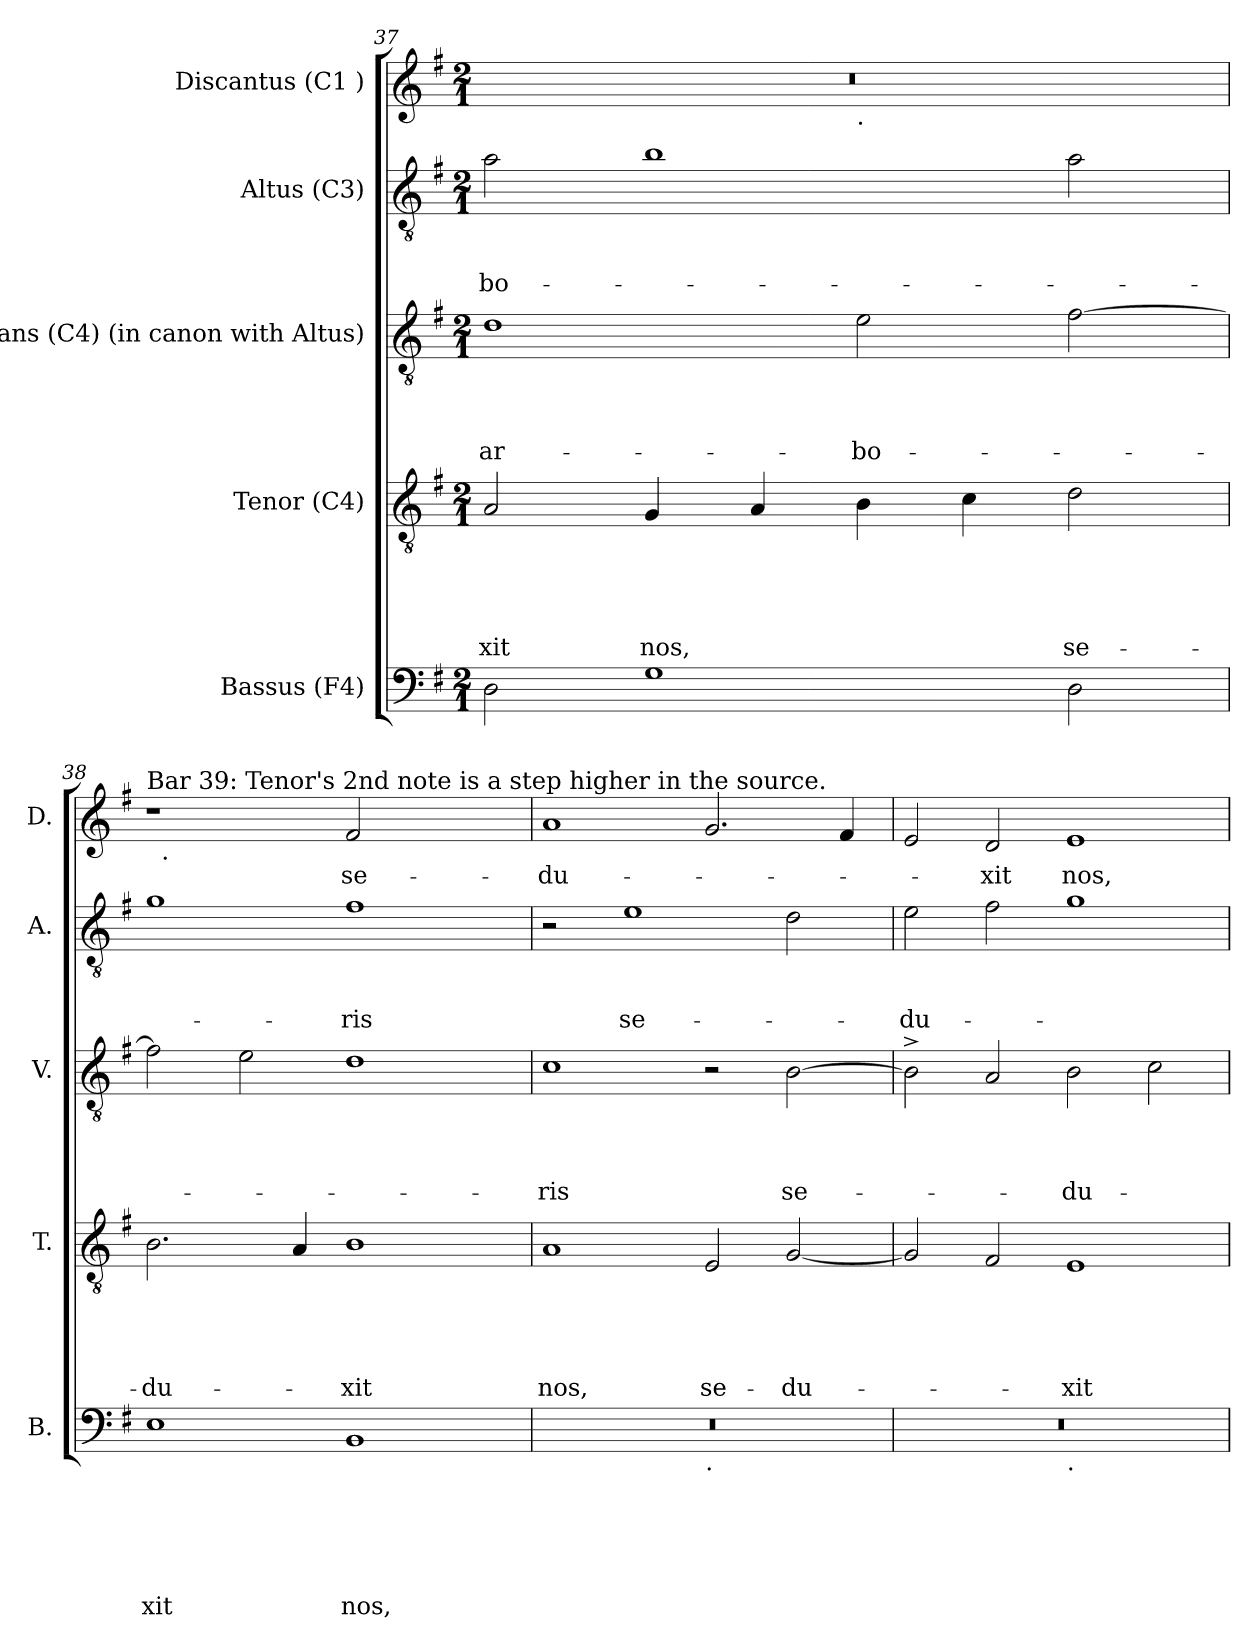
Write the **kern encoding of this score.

**kern	**text	**text	**text	**text	**text	**text	**kern	**text	**text	**text	**text	**text	**kern	**text	**text	**text	**text	**kern	**text	**text	**text	**kern	**text
*part5	*part5	*part5	*part5	*part5	*part5	*part5	*part4	*part4	*part4	*part4	*part4	*part4	*part3	*part3	*part3	*part3	*part3	*part2	*part2	*part2	*part2	*part1	*part1
*staff5	*staff5	*staff5	*staff5	*staff5	*staff5	*staff5	*staff4	*staff4	*staff4	*staff4	*staff4	*staff4	*staff3	*staff3	*staff3	*staff3	*staff3	*staff2	*staff2	*staff2	*staff2	*staff1	*staff1
*I"Bassus (F4)	*	*	*	*	*	*	*I"Tenor (C4)	*	*	*	*	*	*I"Vagans (C4) (in canon with Altus)	*	*	*	*	*I"Altus (C3)	*	*	*	*I"Discantus (C1 )	*
*I'B.	*	*	*	*	*	*	*I'T.	*	*	*	*	*	*I'V.	*	*	*	*	*I'A.	*	*	*	*I'D.	*
*clefF4	*	*	*	*	*	*	*clefGv2	*	*	*	*	*	*clefGv2	*	*	*	*	*clefGv2	*	*	*	*clefG2	*
*k[f#]	*	*	*	*	*	*	*k[f#]	*	*	*	*	*	*k[f#]	*	*	*	*	*k[f#]	*	*	*	*k[f#]	*
*G:	*	*	*	*	*	*	*G:	*	*	*	*	*	*G:	*	*	*	*	*G:	*	*	*	*G:	*
*M2/1	*	*	*	*	*	*	*M2/1	*	*	*	*	*	*M2/1	*	*	*	*	*M2/1	*	*	*	*M2/1	*
=37	=37	=37	=37	=37	=37	=37	=37	=37	=37	=37	=37	=37	=37	=37	=37	=37	=37	=37	=37	=37	=37	=37	=37
!	!	!	!	!	!	!	!	!	!	!	!	!LO:LY:b	!	!	!	!	!LO:LY:b	!	!	!	!LO:LY:b	!	!
*	*	*	*	*	*	*	*	*	*	*	*	*	*	*	*	*	*	*	*	*	*	*^	*
2D\	.	.	.	.	.	.	2A/	.	.	.	.	-xit	1d	.	.	.	ar-	2a\	.	.	-bo-	0r	1ryy	.
!	!	!	!	!	!	!	!	!	!	!	!	!LO:LY:b	!	!	!	!	!	!	!	!	!	!	!	!
1G	.	.	.	.	.	.	4G/	.	.	.	.	nos,	.	.	.	.	.	1b	.	.	.	.	.	.
.	.	.	.	.	.	.	4A/	.	.	.	.	.	.	.	.	.	.	.	.	.	.	.	.	.
!	!	!	!	!	!	!	!	!	!	!	!	!	!	!	!	!	!	!	!	!	!	!	!LO:TX:b:t=.	!
!	!	!	!	!	!	!	!	!	!	!	!	!	!	!	!	!	!LO:LY:b	!	!	!	!	!	!	!
.	.	.	.	.	.	.	4B\	.	.	.	.	.	2e\	.	.	.	-bo-	.	.	.	.	.	1ryy	.
.	.	.	.	.	.	.	4c\	.	.	.	.	.	.	.	.	.	.	.	.	.	.	.	.	.
!	!	!	!	!	!	!	!	!	!	!	!	!LO:LY:b	!	!	!	!	!	!	!	!	!	!	!	!
2D\	.	.	.	.	.	.	2d\	.	.	.	.	se-	[>2f#\	.	.	.	.	2a\	.	.	.	.	.	.
=38	=38	=38	=38	=38	=38	=38	=38	=38	=38	=38	=38	=38	=38	=38	=38	=38	=38	=38	=38	=38	=38	=38	=38	=38
!	!	!	!	!	!	!	!	!	!	!	!	!	!	!	!	!	!	!	!	!	!	!LO:TX:a:t=Bar 39&colon; Tenor's 2nd note is a step higher in the source.	!	!
!	!	!	!	!	!	!LO:LY:b	!	!	!	!	!	!LO:LY:b	!	!	!	!	!	!	!	!	!	!	!	!
1E	.	.	.	.	.	-xit	2.B\	.	.	.	.	-du-	2f#\]	.	.	.	.	1g	.	.	.	1r	32ryy	.
!	!	!	!	!	!	!	!	!	!	!	!	!	!	!	!	!	!	!	!	!	!	!	!LO:TX:b:t=.	!
.	.	.	.	.	.	.	.	.	.	.	.	.	.	.	.	.	.	.	.	.	.	.	1ryy	.
.	.	.	.	.	.	.	.	.	.	.	.	.	2e\	.	.	.	.	.	.	.	.	.	.	.
.	.	.	.	.	.	.	4A/	.	.	.	.	.	.	.	.	.	.	.	.	.	.	.	.	.
!	!	!	!	!	!	!LO:LY:b	!	!	!	!	!	!LO:LY:b	!	!	!	!	!	!	!	!	!LO:LY:b	!	!	!LO:LY:b
1BB	.	.	.	.	.	nos,	1B	.	.	.	.	-xit	1d	.	.	.	.	1f#	.	.	-ris	2f#/	.	se-
.	.	.	.	.	.	.	.	.	.	.	.	.	.	.	.	.	.	.	.	.	.	.	2ryy	.
.	.	.	.	.	.	.	.	.	.	.	.	.	.	.	.	.	.	.	.	.	.	2ryy	.	.
.	.	.	.	.	.	.	.	.	.	.	.	.	.	.	.	.	.	.	.	.	.	.	4...ryy	.
=39	=39	=39	=39	=39	=39	=39	=39	=39	=39	=39	=39	=39	=39	=39	=39	=39	=39	=39	=39	=39	=39	=39	=39	=39
!	!	!	!	!	!	!	!	!	!	!	!	!LO:LY:b	!	!	!	!	!LO:LY:b	!	!	!	!	!	!	!LO:LY:b
*^	*	*	*	*	*	*	*	*	*	*	*	*	*	*	*	*	*	*	*	*	*	*v	*v	*
0r	1ryy	.	.	.	.	.	.	1A	.	.	.	.	nos,	1c	.	.	.	-ris	2r	.	.	.	1a	-du-
!	!	!	!	!	!	!	!	!	!	!	!	!	!	!	!	!	!	!	!	!	!	!LO:LY:b	!	!
.	.	.	.	.	.	.	.	.	.	.	.	.	.	.	.	.	.	.	1e	.	.	se-	.	.
!	!LO:TX:b:t=.	!	!	!	!	!	!	!	!	!	!	!	!	!	!	!	!	!	!	!	!	!	!	!
!	!	!	!	!	!	!	!	!	!	!	!	!	!LO:LY:b	!	!	!	!	!	!	!	!	!	!	!
.	1ryy	.	.	.	.	.	.	2E/	.	.	.	.	se-	2r	.	.	.	.	.	.	.	.	2.g/	.
!	!	!	!	!	!	!	!	!	!	!	!	!	!LO:LY:b	!	!	!	!	!LO:LY:b	!	!	!	!	!	!
.	.	.	.	.	.	.	.	[>2G/	.	.	.	.	-du-	[>2B\	.	.	.	se-	2d\	.	.	.	.	.
.	.	.	.	.	.	.	.	.	.	.	.	.	.	.	.	.	.	.	.	.	.	.	4f#/	.
!!LO:PB:g=z
=40	=40	=40	=40	=40	=40	=40	=40	=40	=40	=40	=40	=40	=40	=40	=40	=40	=40	=40	=40	=40	=40	=40	=40	=40
!	!	!	!	!	!	!	!	!	!	!	!	!	!	!	!	!	!	!	!	!	!	!LO:LY:b	!	!
0r	1ryy	.	.	.	.	.	.	2G/]	.	.	.	.	.	2B^>\]	.	.	.	.	2e\	.	.	-du-	2e/	.
!	!	!	!	!	!	!	!	!	!	!	!	!	!	!	!	!	!	!	!	!	!	!	!	!LO:LY:b
.	.	.	.	.	.	.	.	2F#/	.	.	.	.	.	2A/	.	.	.	.	2f#\	.	.	.	2d/	-xit
!	!LO:TX:b:t=.	!	!	!	!	!	!	!	!	!	!	!	!	!	!	!	!	!	!	!	!	!	!	!
!	!	!	!	!	!	!	!	!	!	!	!	!	!LO:LY:b	!	!	!	!	!LO:LY:b	!	!	!	!	!	!LO:LY:b
.	1ryy	.	.	.	.	.	.	1E	.	.	.	.	-xit	2B\	.	.	.	-du-	1g	.	.	.	1e	nos,
.	.	.	.	.	.	.	.	.	.	.	.	.	.	2c\	.	.	.	.	.	.	.	.	.	.
*v	*v	*	*	*	*	*	*	*	*	*	*	*	*	*	*	*	*	*	*	*	*	*	*	*
=	=	=	=	=	=	=	=	=	=	=	=	=	=	=	=	=	=	=	=	=	=	=	=
*-	*-	*-	*-	*-	*-	*-	*-	*-	*-	*-	*-	*-	*-	*-	*-	*-	*-	*-	*-	*-	*-	*-	*-
